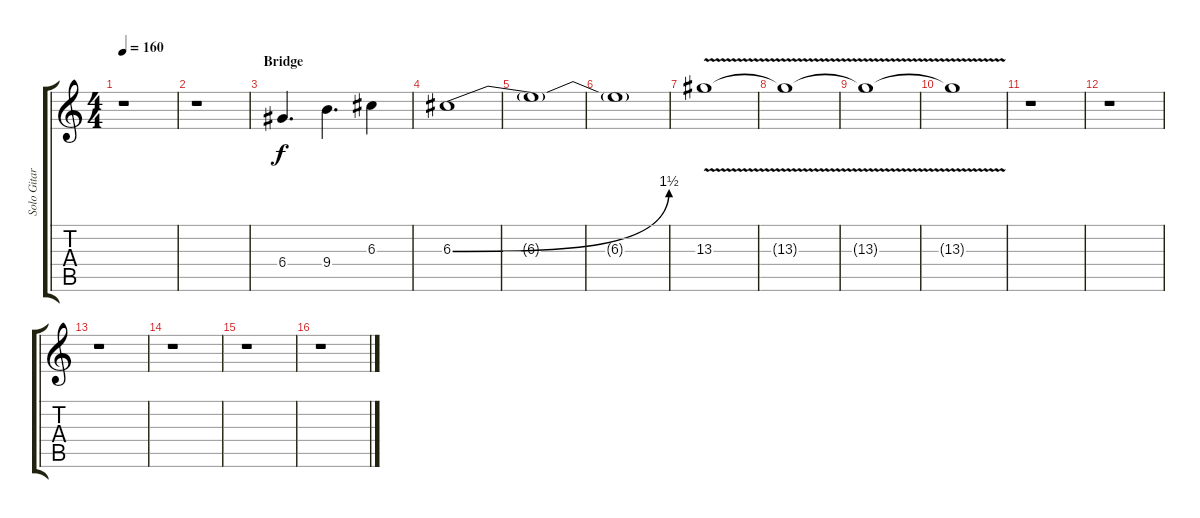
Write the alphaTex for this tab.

\track ("Solo Gitarre" "Solo Gitar") {instrument overdrivenguitar}
\staff {score tabs}
\tuning (E4 B3 G3 D3 A2 E2) {hide}
\ts (4 4)
\tempo 160
\clef g2
\ks c
r.1{dy f} |
r.1 |
\section ("" "Bridge")
6.4.4{d} 9.4.4{d} 6.3.4 |
6.3{be (bend 0 0 60 6)}.1 |
6.3{t}.1 |
6.3{t}.1 |
13.3{v}.1 |
13.3{v t}.1 |
13.3{v t}.1 |
13.3{v t}.1 |
r.1 |
r.1 |
r.1 |
r.1 |
r.1 |
r.1
